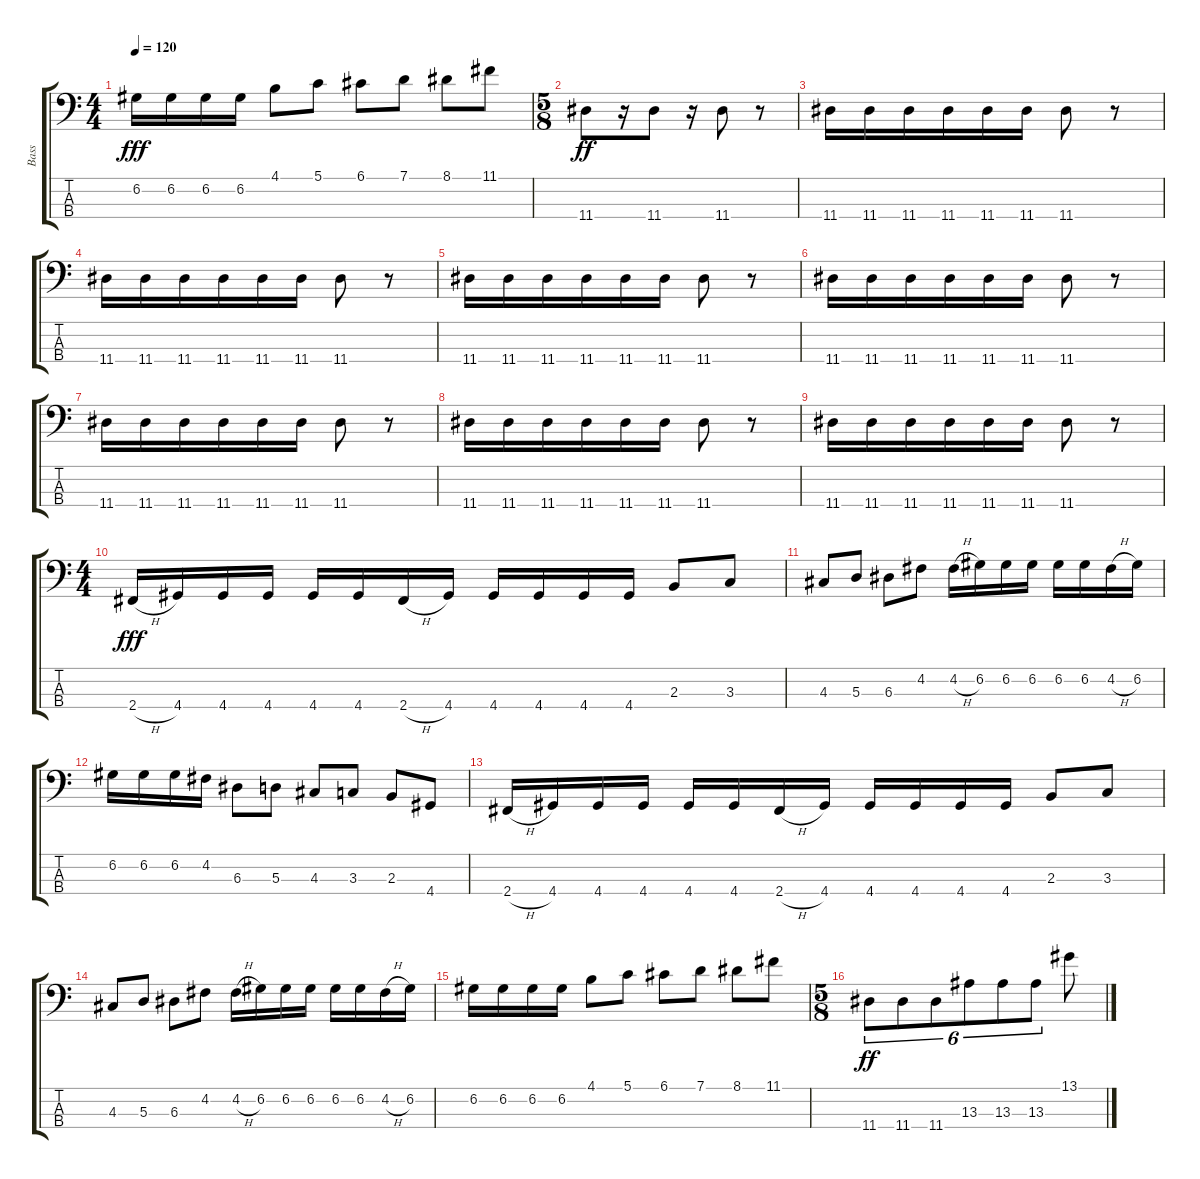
\track ("Bass" "Bass") {instrument fretlessbass}
\staff {score tabs}
\tuning (G2 D2 A1 E1) {hide}
\ts (4 4)
\tempo 120
\clef f4
\ks c
6.2.16{dy fff} 6.2.16 6.2.16 6.2.16 4.1.8 5.1.8 6.1.8 7.1.8 8.1.8 11.1.8 |
\ts (5 8)
11.4.8{dy ff} r.16 11.4.8 r.16 11.4.8 r.8 |
11.4.16 11.4.16 11.4.16 11.4.16 11.4.16 11.4.16 11.4.8 r.8 |
11.4.16 11.4.16 11.4.16 11.4.16 11.4.16 11.4.16 11.4.8 r.8 |
11.4.16 11.4.16 11.4.16 11.4.16 11.4.16 11.4.16 11.4.8 r.8 |
11.4.16 11.4.16 11.4.16 11.4.16 11.4.16 11.4.16 11.4.8 r.8 |
11.4.16 11.4.16 11.4.16 11.4.16 11.4.16 11.4.16 11.4.8 r.8 |
11.4.16 11.4.16 11.4.16 11.4.16 11.4.16 11.4.16 11.4.8 r.8 |
11.4.16 11.4.16 11.4.16 11.4.16 11.4.16 11.4.16 11.4.8 r.8 |
\ts (4 4)
2.4{h}.16{dy fff} 4.4.16 4.4.16 4.4.16 4.4.16 4.4.16 2.4{h}.16 4.4.16 4.4.16 4.4.16 4.4.16 4.4.16 2.3.8 3.3.8 |
4.3.8 5.3.8 6.3.8 4.2.8 4.2{h}.16 6.2.16 6.2.16 6.2.16 6.2.16 6.2.16 4.2{h}.16 6.2.16 |
6.2.16 6.2.16 6.2.16 4.2.16 6.3.8 5.3.8 4.3.8 3.3.8 2.3.8 4.4.8 |
2.4{h}.16 4.4.16 4.4.16 4.4.16 4.4.16 4.4.16 2.4{h}.16 4.4.16 4.4.16 4.4.16 4.4.16 4.4.16 2.3.8 3.3.8 |
4.3.8 5.3.8 6.3.8 4.2.8 4.2{h}.16 6.2.16 6.2.16 6.2.16 6.2.16 6.2.16 4.2{h}.16 6.2.16 |
6.2.16 6.2.16 6.2.16 6.2.16 4.1.8 5.1.8 6.1.8 7.1.8 8.1.8 11.1.8 |
\ts (5 8)
11.4.8{tu (6 4) dy ff} 11.4.8{tu (6 4)} 11.4.8{tu (6 4)} 13.3.8{tu (6 4)} 13.3.8{tu (6 4)} 13.3.8{tu (6 4)} 13.1.8
